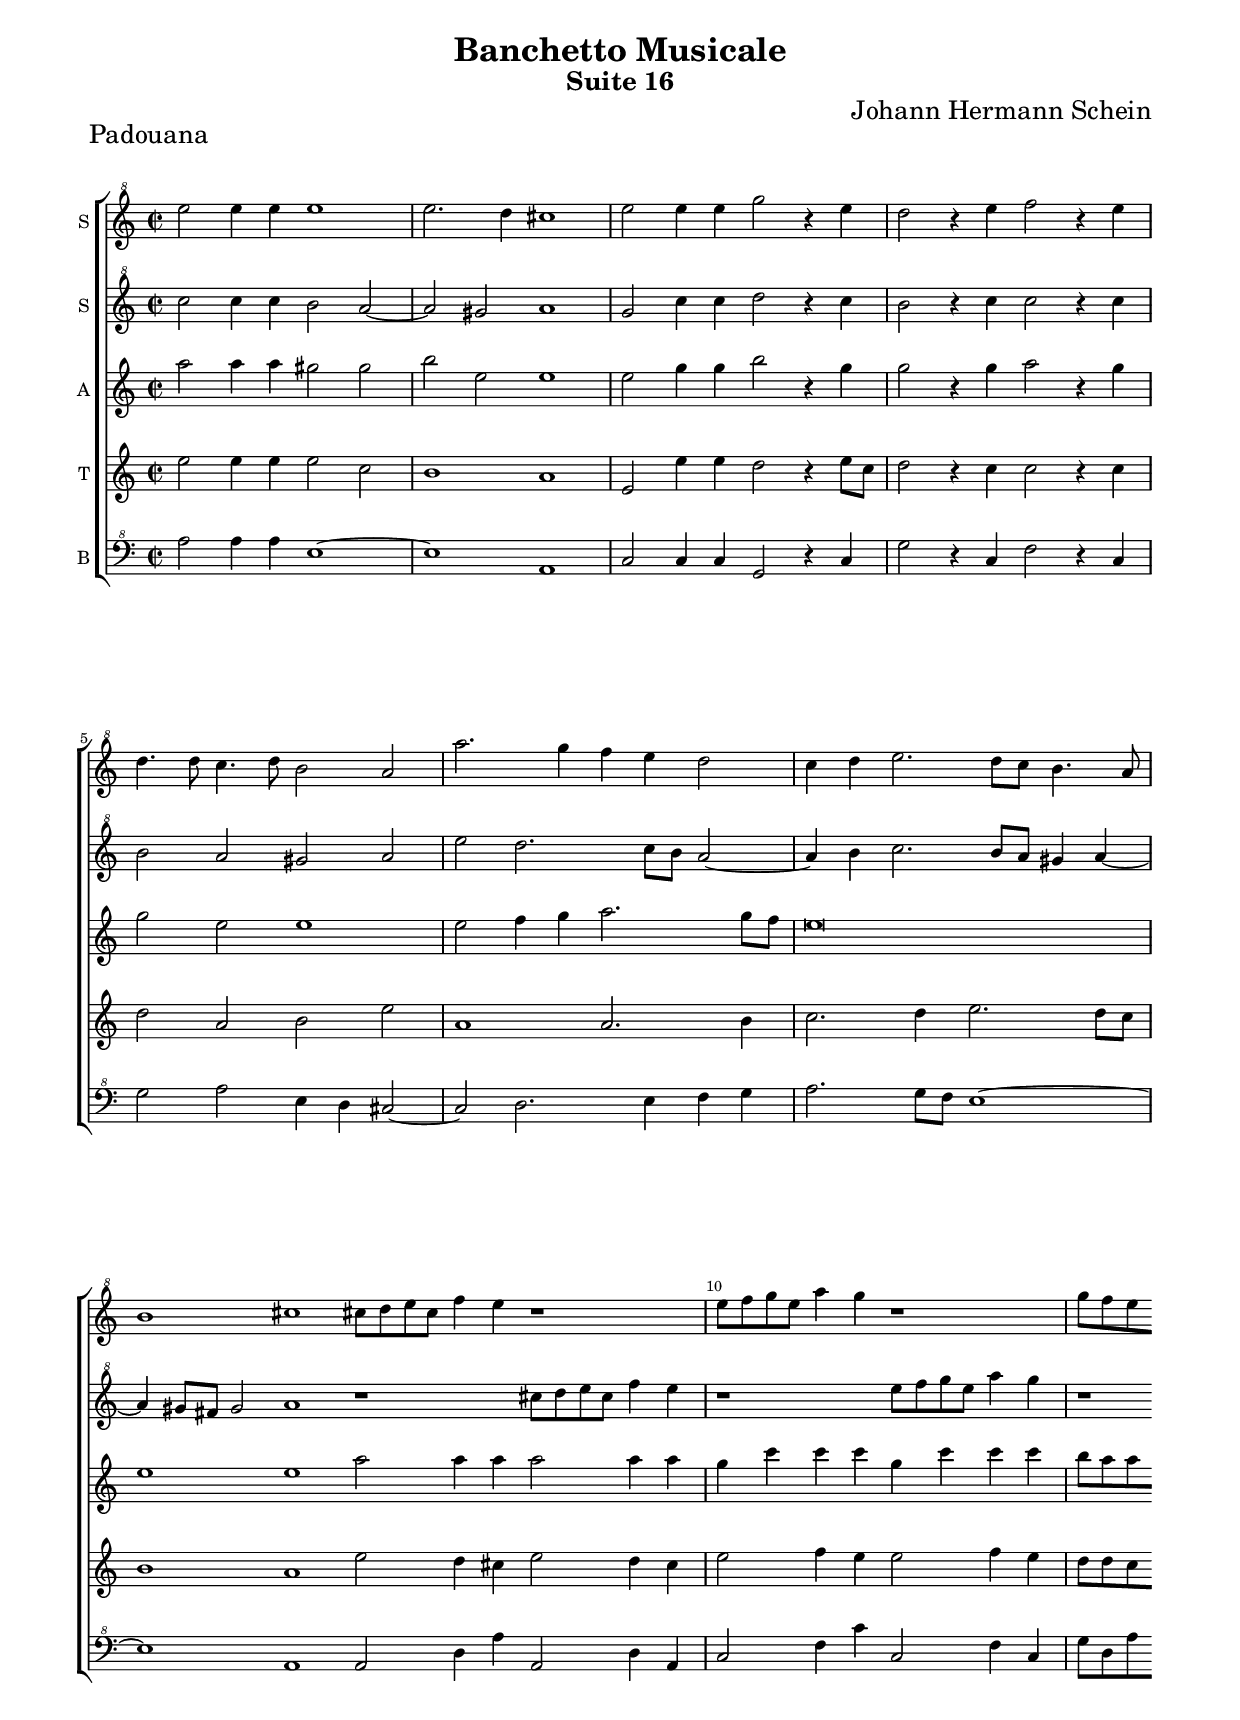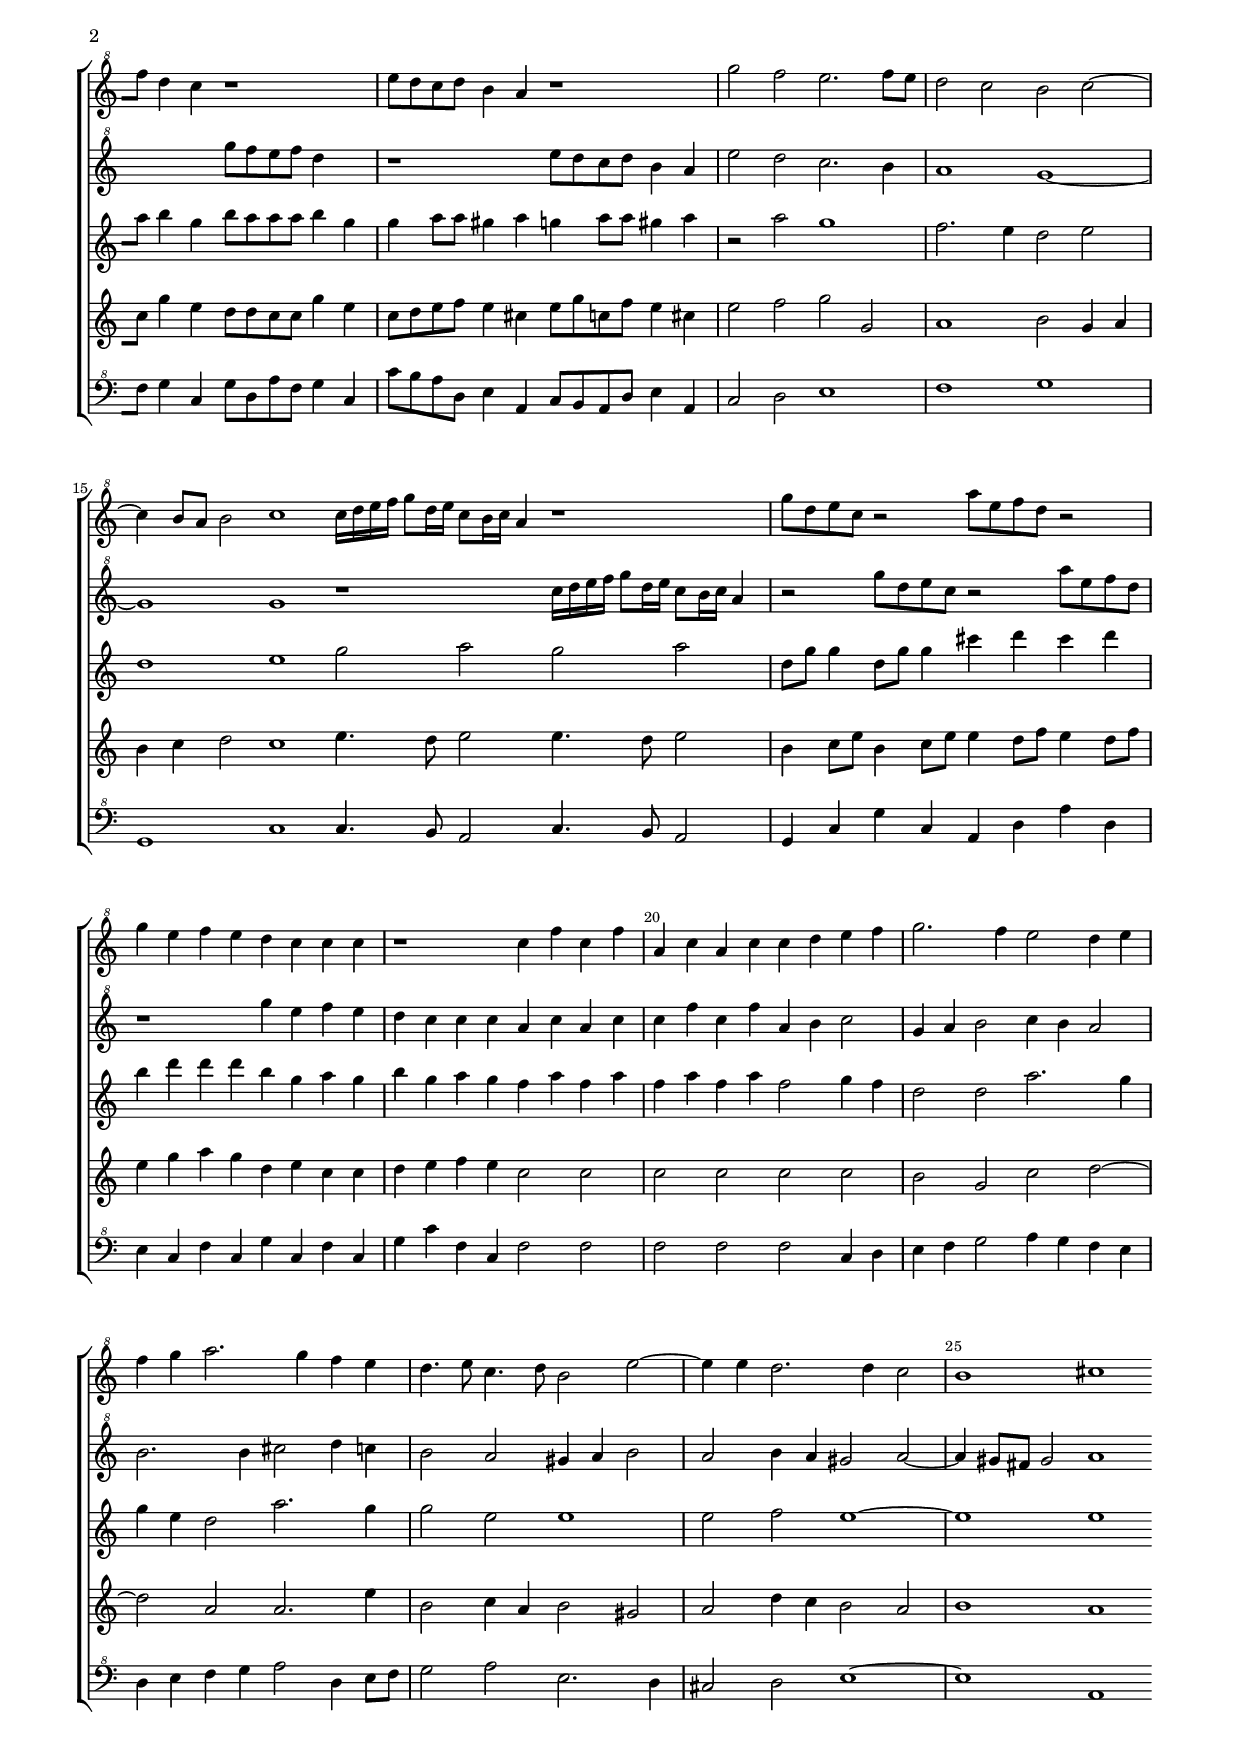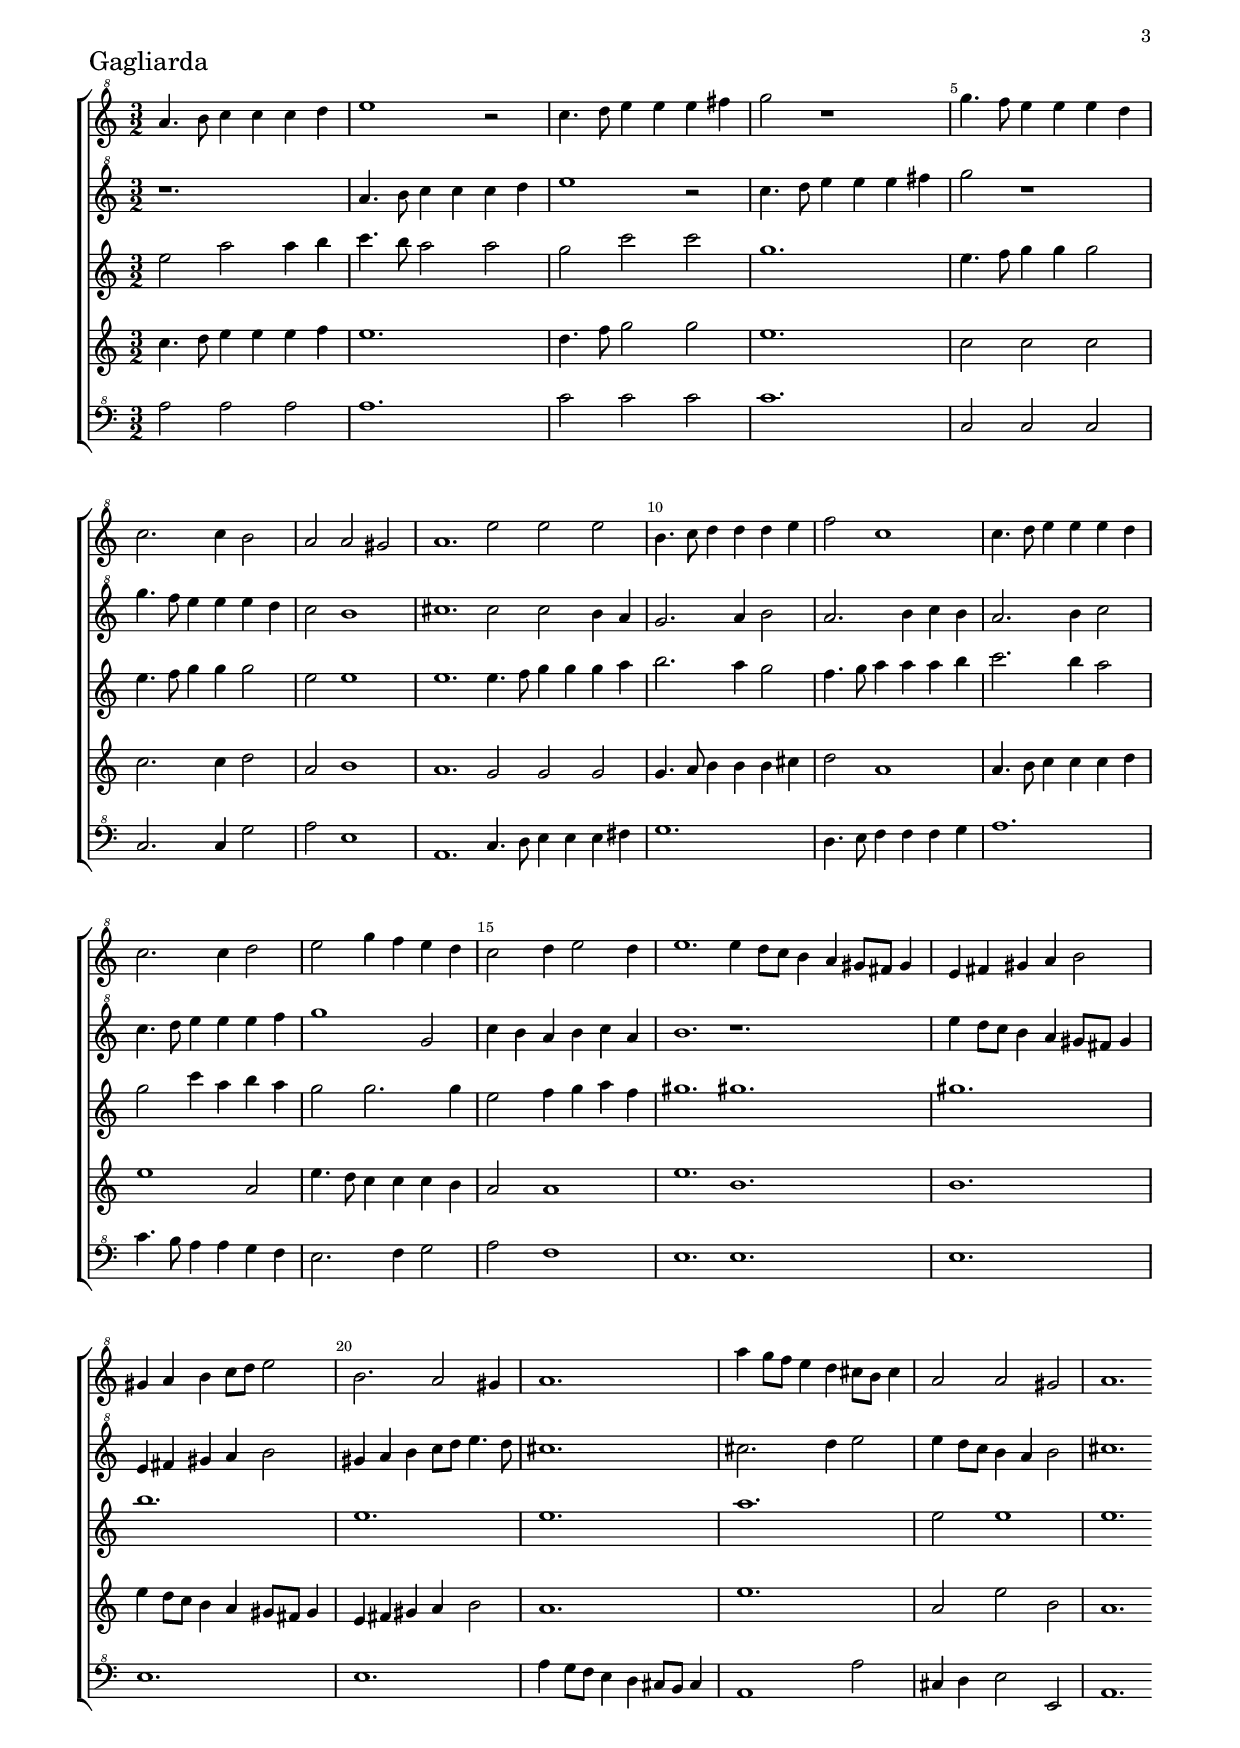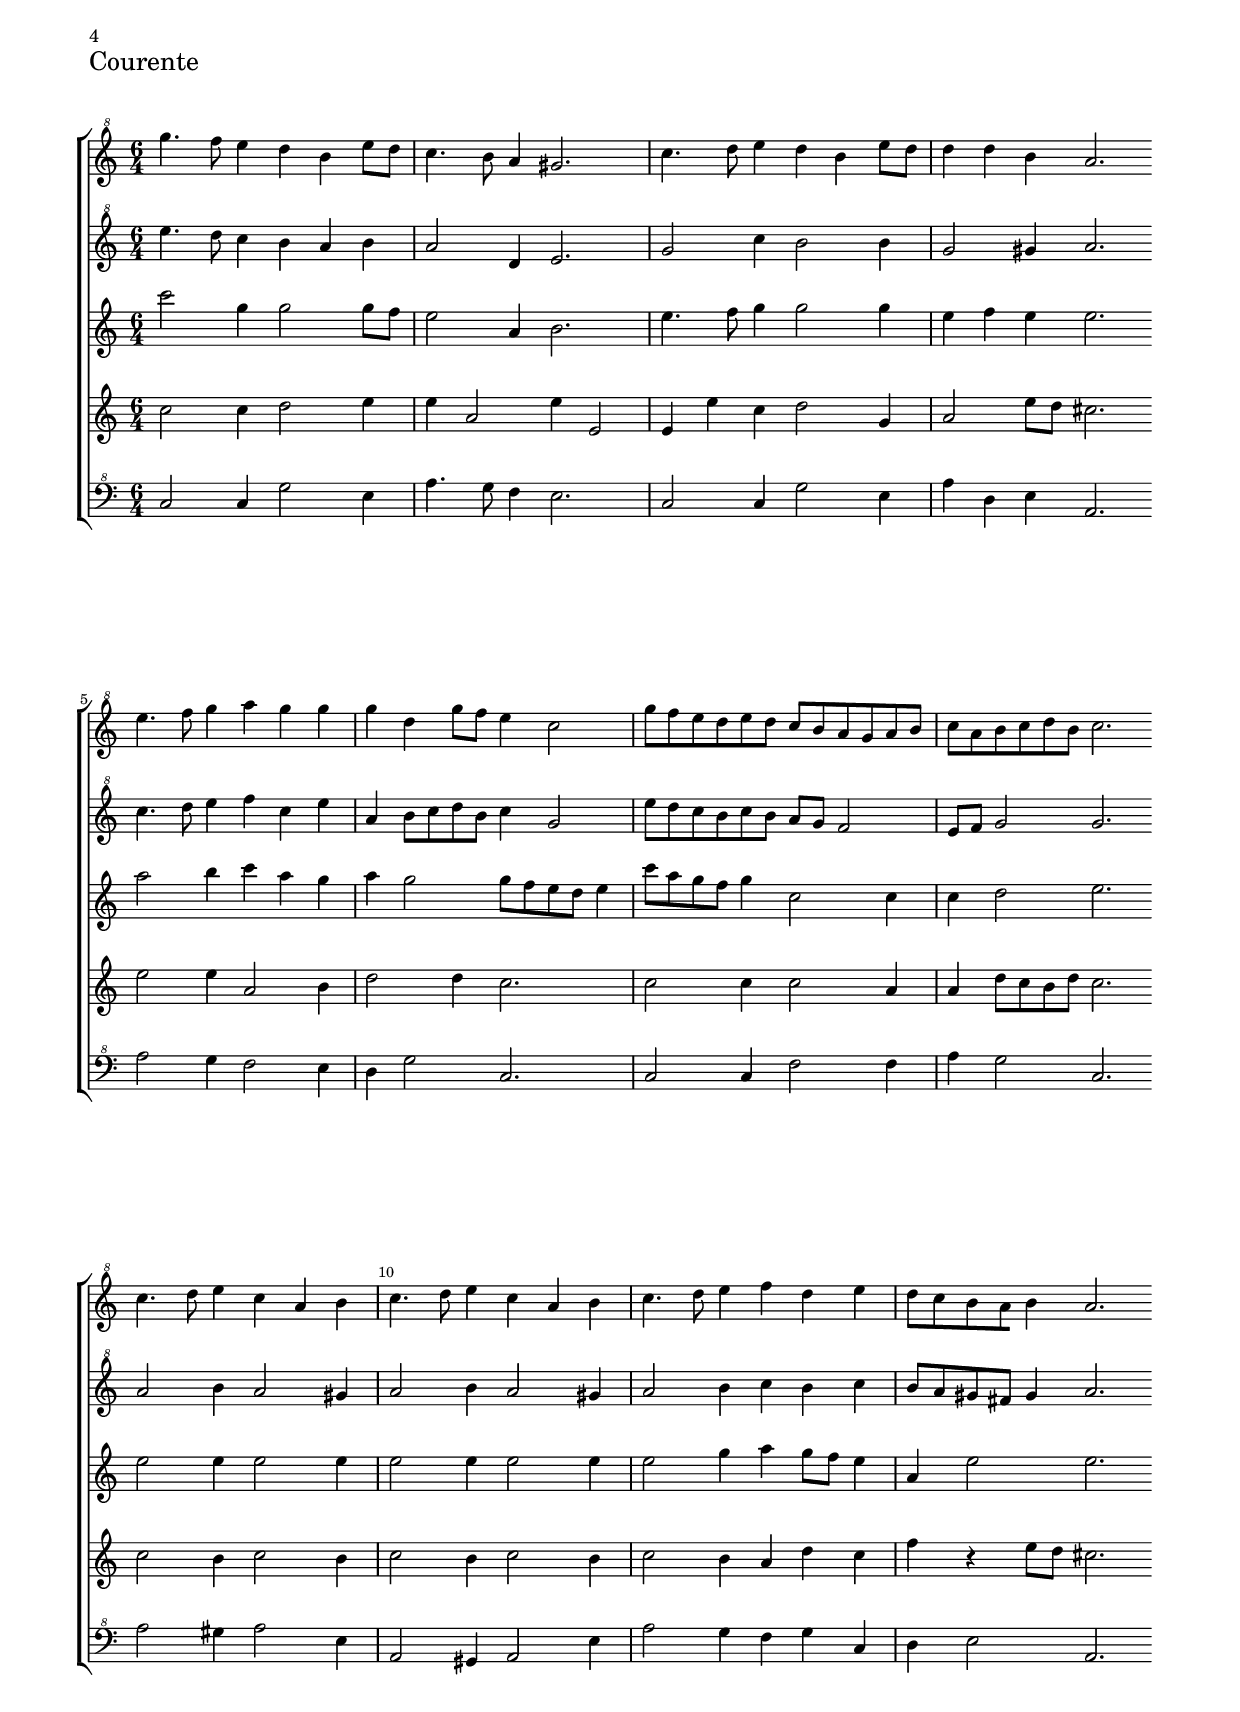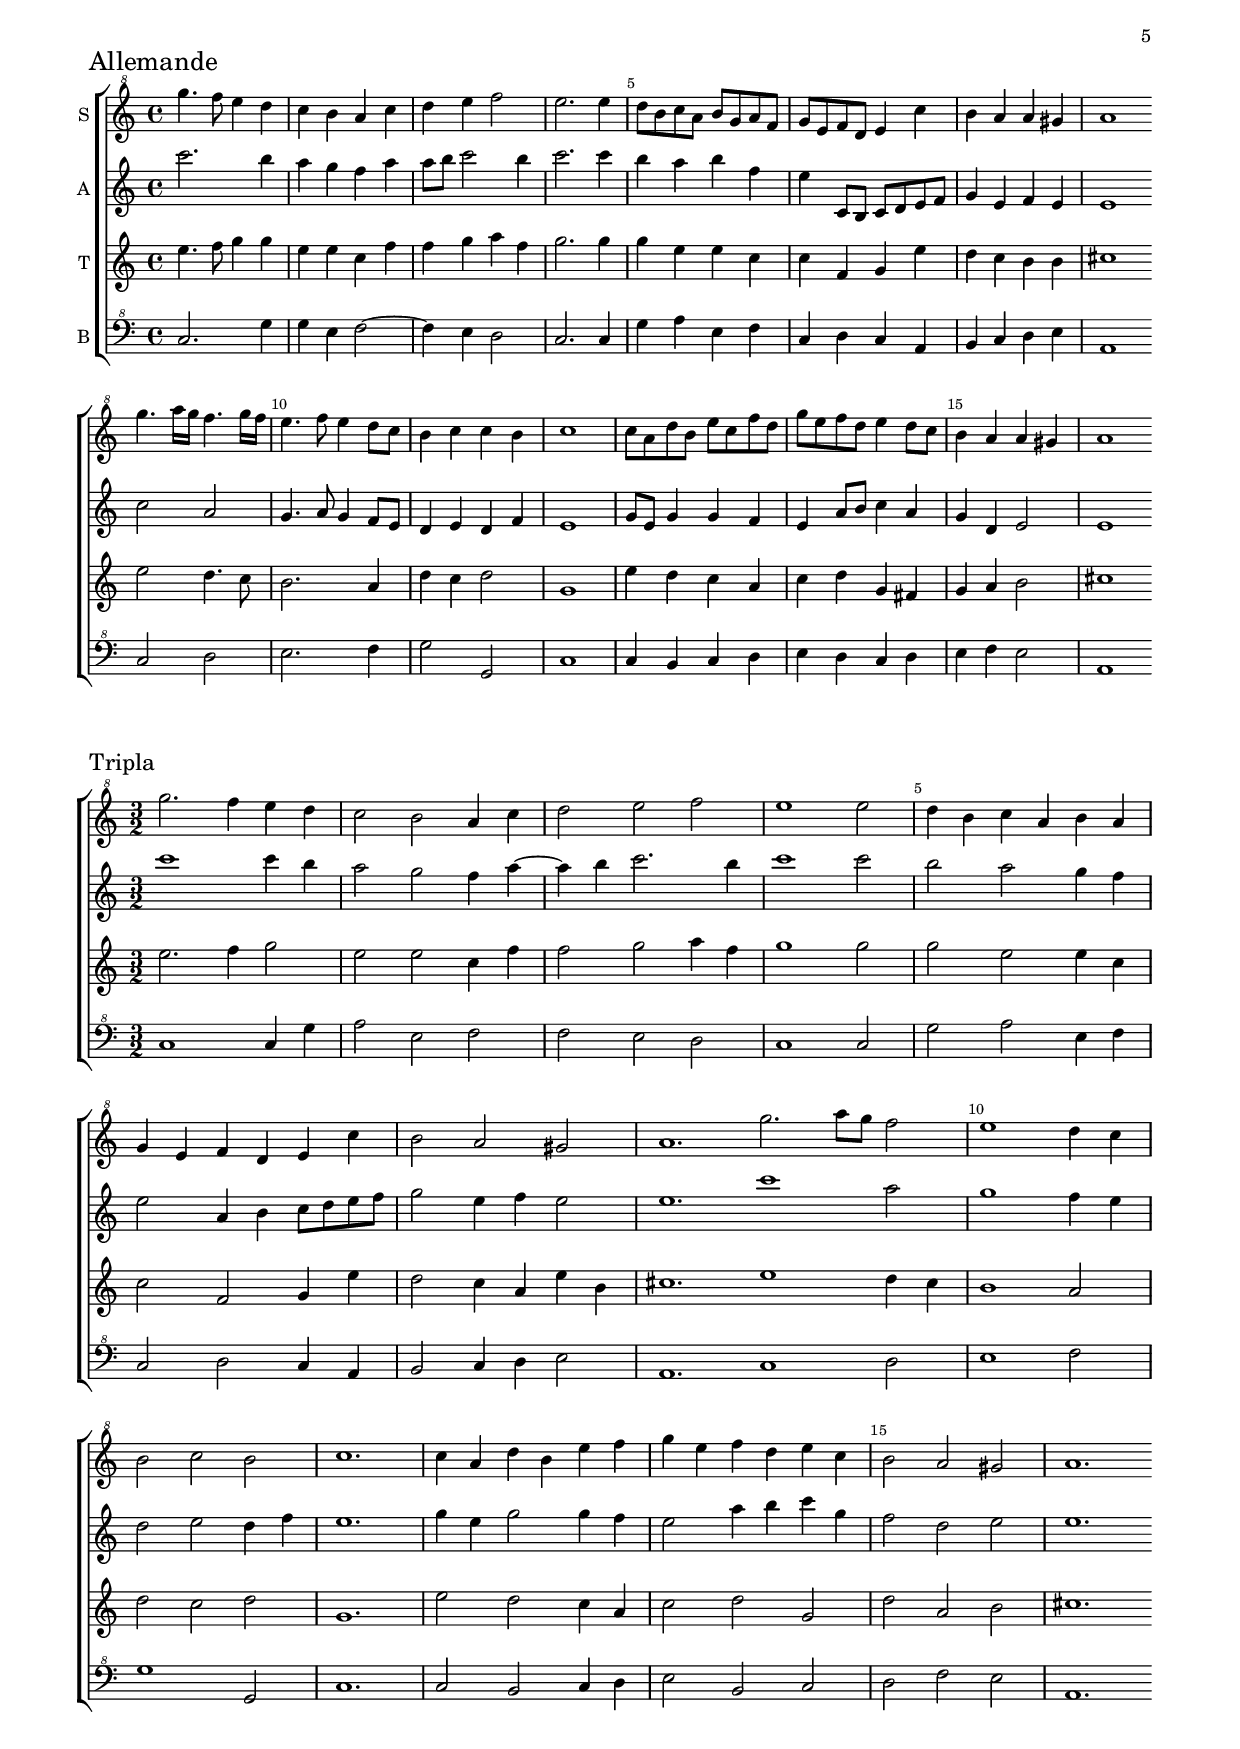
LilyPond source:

\version "2.10.17"
#(set-default-paper-size "a4")

\paper {
  myStaffSize = #20

  #(define fonts
    (make-pango-font-tree "Times New Roman"
                          "Helvetica"
                          "Luxi Mono"
                           (/ myStaffSize 20)))
  line-width = 18\cm

}
#(set-global-staff-size 16)

\header  { 
    title =  \markup  { \override #'(font-size . 5) "Banchetto Musicale"}
    subtitle =  \markup  { \override #'(font-size . 3) "Suite 16"}
    composer =  \markup {  \override #'(font-size . 3) "Johann Hermann Schein"}

}
\book {
\score {

\new ChoirStaff
\relative c''' << 
\override Score.BarNumber  #'break-visibility = #end-of-line-invisible
   \set Score.barNumberVisibility = #(every-nth-bar-number-visible 5)
   


\new Staff {
 \set Staff.instrumentName = \markup { "S" }
 \clef "G^8"
 \time 2/2
\set Score.measureLength = #(ly:make-moment 4 2)
 
e2 e4 e4 e1 	e2. d4 cis1 	e2 e4 e g2 r4 e4 	
d2 r4 e4 f2 r4 e4 \break
d4. d8 c4. d8 b2 a 
a'2. g4 f e d2 c4 d e2. d8 c b4. a8 b1 cis
\bar ":|:"
cis8 d e cis f4 e r1 e8 f g e a4 g r1 g8 f e \pageBreak
f d4 c r1 e8 d c d b4 a r1 
g'2 f e2. f8 e d2 c b c ~ c4 b8 a b2 c1
\bar ":|:"
c16[ d e f ]g8[ d16 e ]c8[ b16 c ]a4 r1 g'8 d e c r2 a'8 e f d r2 g4 e f e d c c c r1 c4 f c f a, c a c c d e f g2. f4 e2 d4 e f g a2. g4 f e d4. e8 c4. d8 b2 e ~ e4 e d2. d4 c2 b1 cis
\bar ":|" \pageBreak
}
\new Staff {
 \set Staff.instrumentName = \markup { "S" }
 \clef "G^8"
 \time 2/2
 \set Score.measureLength = #(ly:make-moment 4 2)

c2 c4 c b2 a ~ a gis a1 g2 c4 c d2 r4 c4 b2 r4 c4 c2 r4 c4 b2 a gis a 
e' d2. c8 b a2 ~ a4 b c2. b8 a gis4 a ~ a gis8 fis gis2 a1
 \bar ":|:"
r1 cis8 d e cis f4 e r1 e8 f g e a4 g r1 g8 f e f d4 s r1 e8 d c d b4 a e'2 d c2. b4 a1 g ~g g
 \bar ":|:"
r1 c16[ d e f ]g8[ d16 e ]c8[ b16 c ]a4 r2 g'8 d e c r2 a'8 e f d r1 g4 e f e d c c c a c a c c f c f a,b c2 g4 a b2 c4 b a2 b2. b4 cis2 d4 c b2 a gis4 a b2 a b4 a gis2 a ~ a4 gis8 fis gis2 a1
 \bar ":|"
  
}


\new Staff {
\set Staff.instrumentName = \markup { "A" }
 \time 2/2
\set Score.measureLength = #(ly:make-moment 4 2)
a2 a4 a gis2 gis b e, e1 e2 g4 g b2 r4 g4 g2 r4 g4 a2 r4 g4
g2 e e1 e2 f4 g a2. g8 f e\breve  e1 e
\bar ":|:"
a2 a4 a a2 a4 a g c c c g c c c b8 a a a b4 g b8 a a a b4 g
g a8 a gis4 a g a8 a gis4 a  r2 a2 g1 f2. e4 d2 e d1 e
\bar ":|:"
g2 a g a d,8 g g4 d8 g g4 cis d cis d 
b4 d d d b g a g b g a g f a f a f a f a f2 g4 f d2 d a'2. g4 g e d2 a'2. g4 g2 e e1 e2 f e1 ~ e e
\bar ":|"  
}


\new Staff {
\set Staff.instrumentName = \markup {  "T" }
 \time 2/2
\set Score.measureLength = #(ly:make-moment 4 2)
e2 e4 e e2 c b1 a e2 e'4 e d2 r4 e8 c d2 r4 c4 c2 r4 c4 d2 a b e a,1 a2. b4 c2. d4 e2. d8 c b1 a
\bar ":|:"
e'2 d4 cis e2 d4 cis e2 f4 e e2 f4 e d8 d c c g'4 e  d8 d c c g'4 e
c8 d e f e4 cis e8 g c, f e4 cis e2 f g g, a1 b2 g4 a b c d2 c1 
\bar ":|:"
e4. d8 e2 e4. d8 e2 b4 c8 e b4 c8 e  e4 d8 f e4 d8 f 
e4 g a g d e c c d e f e c2 c c c c c b g c d ~ 
d a a2. e'4 b2 c4 a b2 gis a d4 c b2 a b1 a
\bar ":|"  

}

\new Staff {
\set Staff.instrumentName = \markup {   "B" }
 \clef "bass^8"
 \time 2/2
\set Score.measureLength = #(ly:make-moment 4 2)
a2 a4 a e1 ~ e a, c2 c4 c g2 r4 c4 g'2 r4 c, 4 f2 r4 c4 g'2 a e4 d cis2 ~ cis d2. e4 f g a2. g8 f e1 ~ e a,
\bar ":|:"
a2 d4 a' a,2 d4 a c2 f4 c' c,2 f4 c g'8 d a' f g4 c, g'8 d a' f g4 c, 
c'8 b a d, e4 a, c8 b a d e4 a, c2 d e1 f g g, c
\bar ":|:"
c4. b8 a2 c4. b8 a2 g4 c g' c, a d a' d, 
e c f c g' c, f c g' c f, c f2 f f f f c4 d e f g2 a4 g f e d e f g a2 d,4 e8 f g2 a e2. d4 cis2 d e1 ~ e a,
\bar ":|"  
 
}
>>
\layout {
  indent = 0.3\cm

}

\header
 { piece=   \markup {  \override #'(font-size . 3) "Padouana"}}

}

\score {

\new ChoirStaff
\relative c''' << 
\override Score.BarNumber  #'break-visibility = #end-of-line-invisible
   \set Score.barNumberVisibility = #(every-nth-bar-number-visible 5)
   


\new Staff {
 \clef "G^8"
 \time 3/2

a4. b8 c4 c c d 	e1 r2	c4. d8 e4 e e fis 	g2 r1
g4. f8 e4 e e d 	c2. c4 b2 	a2 a gis	a1.
\bar ":|:"
e'2  e e	b4. c8 d4 d d e 	f2 c1	c4. d8 e4 e e d
c2. c4 d2 	e g4 f e d	c2 d4 e2 d4	e1.
\bar ":|:"
e4 d8 c b4 a gis8 fis gis4	e4 fis gis a b2 	gis4 a b c8 d e2
b2. a2 gis4	a1.	a'4 g8 f e4 d cis8 b cis4 a2 a gis 	a1.
\bar ":|" \pageBreak
}

\new Staff {
 \clef "G^8"
 \time 3/2

r1. 	a4. b8 c4 c c d 	e1 r2	c4. d8 e4 e e fis
g2 r1	g4. f8 e4 e e d 	c2 b1 	cis1.
\bar ":|:"
c2 c b4 a 	g2. a4 b2 	a2. b4 c b 	
a2. b4 c2 	c4. d8 e4 e e f 	 g1 g,2
c4 b a b c a 	b1.
 \bar ":|:"
r1.	e4 d8 c b4 a	gis8 fis gis4	e4 fis gis a b2
gis4 a b c8 d e4. d8	 cis1.	cis2. d4 e2
e4 d8 c b4 a b2	 cis1.
 \bar ":|"
  
}


\new Staff {
 \time 3/2

e,2 a a4 b	c4. b8 a2 a 	g c c 	g1.
e4. f8 g4 g g2	 e4. f8 g4 g g2	e e1	 e1.
\bar ":|:"
e4. f8 g4 g g a 	b2. a4 g2	f4. g8  a4 a a b 
c2. b4 a2	 g2 c4 a b a 	g2 g2. g4	e2 f4 g a f 
gis1.
\bar ":|:"
gis gis b e, e a e2 e1  e1.
\bar ":|"  
}


\new Staff {
 \time 3/2

c4. d8 e4 e e f	e1.	d4. f8 g2 g 	e1.
c2 c c c2. c4 d2	 a	b1 	a1.
\bar ":|:"
g2 g g 		g4. a8 b4 b b cis	
d2 a1	a4. b8 c4 c c d 	e1 a,2	e'4. d8 c4 c c b	a2 a1
e'1.
\bar ":|:"
b	b	e4 d8 c b4 a gis8 fis gis4
e4 fis gis a b2		a1. 	e'	a,2 e' b 	a1.
\bar ":|"  

}

\new Staff {
 \clef "bass^8"
 \time 3/2

a2 a a	 a1.	c2 c c c1.
c,2 c c 		c2. c4 g'2 	a e1	a,1.
\bar ":|:"
c4. d8 e4 e e fis	 g1.
d4. e8 f4 f f g		a1.	c4. b8 a4 a g f	e2. f4 g2 a f1
e1.
\bar ":|:"
e	e	e	
e	a4 g8 f e4 d cis8 b cis4	a1 a'2	cis,4 d e2 e,	a1.
\bar ":|"   \pageBreak
 
}
>>
\layout {
  indent = 0\cm

}

\header
 { piece=   \markup {  \override #'(font-size . 3) "Gagliarda"}}

}


\score {

\new ChoirStaff
\relative c''' << 
\override Score.BarNumber  #'break-visibility = #end-of-line-invisible
   \set Score.barNumberVisibility = #(every-nth-bar-number-visible 5)
   


\new Staff {
 \clef "G^8"
 \time 6/4

g'4. f8 e4 d b e8 d 	c4. b8 a4 gis2.
c4. d8 e4 d b e8 d 	d4 d b a2.
\bar ":|:" \break
e'4. f8 g4 a g g	g d g8 f e4 c2	
g'8[ f e d e d] c[ b a g a b]	c[ a b c d b] c2.
\bar ":|:"  \break
c4. d8 e4 c a b 	c4. d8 e4 c a b
c4. d8 e4 f d e		d8[ c b a b4] a2.
\bar ":|" \pageBreak
}

\new Staff {
 \clef "G^8"
 \time 6/4

e'4. d8 c4 b a b 	a2 d,4 e2.
g2 c4 b2 b4	g2 gis4 a2.
\bar ":|:"
c4. d8 e4 f c e	a, b8[ c d b ]c4 g2
e'8[ d c b c b] a g f2	e8 f g2 g2.
\bar ":|:"
a2 b4 a2 gis4	 a2 b4 a2 gis4	 a2 b4 c b c	
b8 a gis fis gis4 a2.
\bar ":|"
  
}


\new Staff {
 \time 6/4

c2 g4 g2 g8 f 	e2 a,4 b2.	e4. f8 g4 g2 g4	e f e e2.
\bar ":|:"
a2 b4 c a g 	a g2 g8[ f e d] e4
c'8[ a g f] g4 c,2 c4 c d2 e2.
\bar ":|:"
e2 e4 e2 e4	 e2 e4 e2 e4	e2 g4 a g8 f e4
a, e'2 e2.
\bar ":|"  
}


\new Staff {
 \time 6/4

c2 c4 d2 e4 	e a,2 e'4 e,2	e4 e' c d2 g,4	a2 e'8 d cis2.
\bar ":|:" 
e2 e4 a, 2 b4 	d2 d4 c2.	c2 c4 c2 a4 	
a d8[ c b d] c2.
\bar ":|:"
c2 b4 c2 b4 	c2 b4 c2 b4 	c2 b4 a d c 	
f r4 e8 d cis2.
\bar ":|" 
}

\new Staff {
 \clef "bass^8"
 \time 6/4

c,2 c4 g'2 e4 	a4. g8 f4 e2.	c2 c4 g'2 e4	a d, e	a,2.
\bar ":|:"
a'2 g4 f2 e4	d g2 c,2.	c2 c4 f2 f4	a g2 c,2.
\bar ":|:"
a'2 gis4 a2 e4 	a,2 gis4 a2 e'4	 a2 g4 f g c, 	d e2 a,2.
\bar ":|"   \pageBreak
 
}
>>
\layout {
  indent = 0\cm

}

\header
 { piece=   \markup {  \override #'(font-size . 3) "Courente"}}

}

\score {

\new ChoirStaff
\relative c''' << 
\override Score.BarNumber  #'break-visibility = #end-of-line-invisible
   \set Score.barNumberVisibility = #(every-nth-bar-number-visible 5)
   


\new Staff {
 \set Staff.instrumentName = \markup { "S" }
 \clef "G^8"
 \time 4/4

g'4. f8 e4 d	c b a c	d e f2 e2. e4	
d8[ b c a] b[ g a f]	
g[ e f d] e4 c'	 b a a gis	a1
 
\bar ":|:"  
g'4. a16 g f4. g16 f 	e4. f8 e4 d8 c 	b4 c c b   c1 
c8[  a d b] e[ c f d]	g[ e f d] e4 d8 c	
b4 a a gis 	a1
\bar ":|" 
}


\new Staff {
 \set Staff.instrumentName = \markup { "A" }
 \time 4/4

c2. b4	a g f a	a8 b c2 b4	c2. c4
b a b f 	e c,8 b c d e f	g4 e f e	e1
\bar ":|:"
c'2 a	g4. a8 g4 f8 e	d4 e d f	e1
g8 e g4 g f	e a8 b c4 a 	g d e2 e1
\bar ":|"  
}


\new Staff {
 \set Staff.instrumentName = \markup { "T" }
 \time 4/4

e'4. f8 g4 g 	e e c f 	f g a f	g2. g4
g e e c 	c f, g e' 	d c b b cis1
\bar ":|:" 
e2 d4. c8 	b2. a4
d c d2 g,1	e'4 d c a c d g, fis 	g a b2 	cis1
\bar ":|" 
}

\new Staff {
 \set Staff.instrumentName = \markup { "B" }
 \clef "bass^8"
 \time 4/4

c,2. g'4	g e f2 ~ f4 e d2	c2.	c4 
g' a  e f 	c d c a	 b c d e a,1
\bar ":|:"
c2 d	e2. f4	g2 g,	c1
c4 b c d 	e d c d	 e f e2	a,1
\bar ":|"   
 
}
>>
\layout {
  indent = 0.3\cm

}

\header
 { piece=   \markup {  \override #'(font-size . 3) "Allemande"}}

}


\score {

\new ChoirStaff
\relative c''' << 
\override Score.BarNumber  #'break-visibility = #end-of-line-invisible
   \set Score.barNumberVisibility = #(every-nth-bar-number-visible 5)
   


\new Staff {
 \clef "G^8"
 \time 3/2

g'2. f4 e d	c2 b a4 c d2 e f	e1 e2 
d4 b c a b a 	\break
g e f d e c'	 b2 a gis	 a1.
\bar ":|:"  
g'2. a8 g f2	 e1 d4 c \break	 
b2 c b 	c1. 
c4 a d b e f 	g e f d e c	 b2 a gis	a1.
\bar ":|" 
}


\new Staff {
 \time 3/2

c1 c4 b	 a2 g f4 a ~	a b c2. b4	c1 c2
b a g4 f	e2 a,4 b c8[ d e f]
g2 e 4 f e2 e1.
\bar ":|:"
c'1 a2	g1 f4 e	 d2 e d4 f	 e1.
g4 e g2 g4 f 	e2 a4 b c g 	f2 d e	e1.
\bar ":|"  
}


\new Staff {
 \time 3/2

e2. f4 g2 	e e c4 f f2 g a4 f	g1 g2
g e e4 c c2 f, g4 e'	d2 c4 a e'b	 cis1.
\bar ":|:" 
e1 d4 c 	b1 a2	d c d	g,1.
e'2 d c4 a c2 d g, 	d' a b  cis1.

\bar ":|" 
}

\new Staff {
 \clef "bass^8"
 \time 3/2

c,1 c4 g' 	a2 e f	f e d	c1 c2 
g'	 a e4 f	c2 d c4 a	b2 c4 d e2	a,1.
\bar ":|:"
c1 d2 	e1 f2	g1 g,2	c1.
c2 b c4 d 	e2 b c	d f e	a,1.
\bar ":|"    
 
}
>>
\layout {
  indent = 0\cm

}

\header
 { piece=   \markup { \override #'(font-size . 2) "Tripla"}}

}
}

